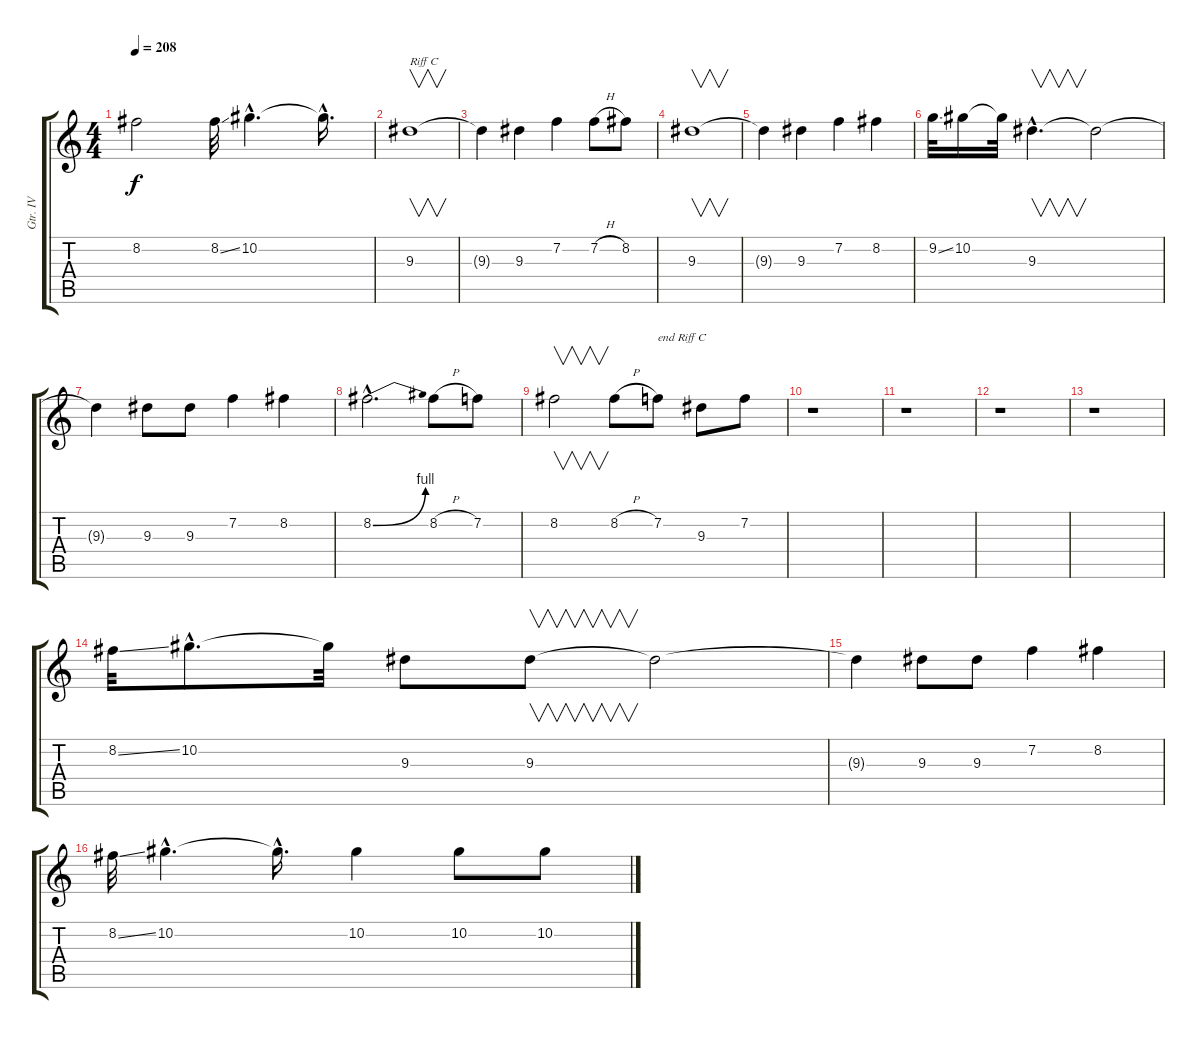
\track ("Gtr. IV" "Gtr. IV") {instrument distortionguitar}
\staff {score tabs}
\tuning (Eb4 Bb3 Gb3 Db3 Ab2 Eb2) {hide}
\ts (4 4)
\tempo 208
\clef g2
\ks c
8.2.2{dy f} 8.2{ss}.32 10.2{hac}.4{d} 10.2{hac t}.16{d} |
9.3.1{v txt "Riff C"} |
9.3{t}.4 9.3.4 7.2.4 7.2{h}.8 8.2.8 |
9.3.1{v} |
9.3{t}.4 9.3.4 7.2.4 8.2.4 |
9.2{ss}.32 10.2.16 10.2{t}.32 9.3{hac}.4{v d} 9.3{t}.2 |
9.3{t}.4 9.3.8 9.3.8 7.2.4 8.2.4 |
8.2{be (bend 0 0 60 4) hac}.2{d} 8.2{h}.8 7.2.8 |
8.2.2{v} 8.2{h}.8 7.2.8{txt "end Riff C"} 9.3.8 7.2.8 |
r.1 |
r.1 |
r.1 |
r.1 |
8.2{ss}.32 10.2{hac}.8{d} 10.2{t}.32 9.3.8 9.3.8{v} 9.3{t}.2 |
9.3{t}.4 9.3.8 9.3.8 7.2.4 8.2.4 |
8.2{ss}.32 10.2{hac}.4{d} 10.2{hac t}.16{d} 10.2.4 10.2.8 10.2.8
